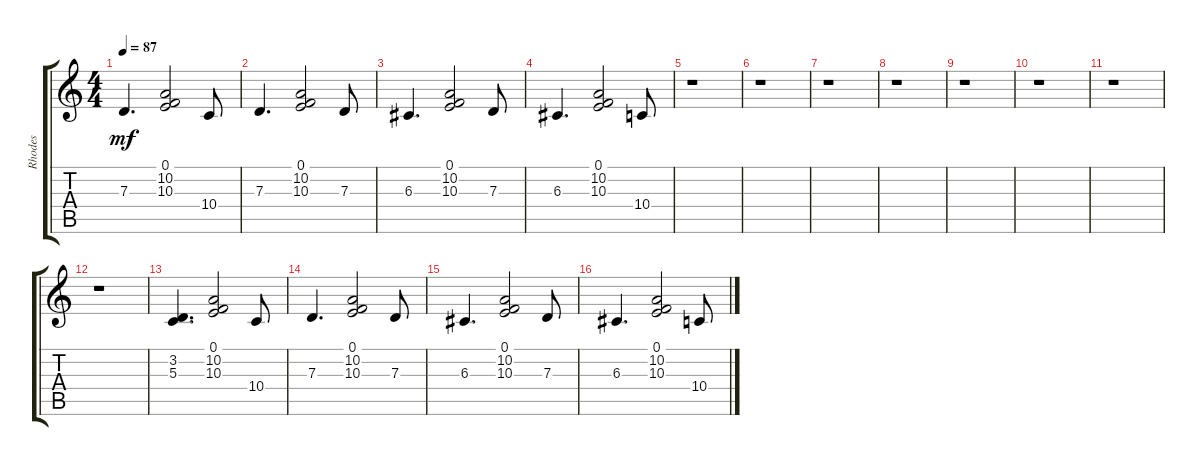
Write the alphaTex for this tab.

\track ("Rhodes" "Rhodes") {instrument electricpiano1}
\staff {score tabs}
\tuning (E4 B3 G3 D3 A2 E2) {hide}
\ts (4 4)
\tempo 87
\clef g2
\ks c
7.3.4{d dy mf} (0.1 10.2 10.3).2 10.4.8 |
7.3.4{d} (0.1 10.2 10.3).2 7.3.8 |
6.3.4{d} (0.1 10.2 10.3).2 7.3.8 |
6.3.4{d} (0.1 10.2 10.3).2 10.4.8 |
r.1 |
r.1 |
r.1 |
r.1 |
r.1 |
r.1 |
r.1 |
r.1 |
(3.2 5.3).4{d balance 10 instrument electricpiano1} (0.1 10.2 10.3).2 10.4.8 |
7.3.4{d} (0.1 10.2 10.3).2 7.3.8 |
6.3.4{d} (0.1 10.2 10.3).2 7.3.8 |
6.3.4{d} (0.1 10.2 10.3).2 10.4.8
